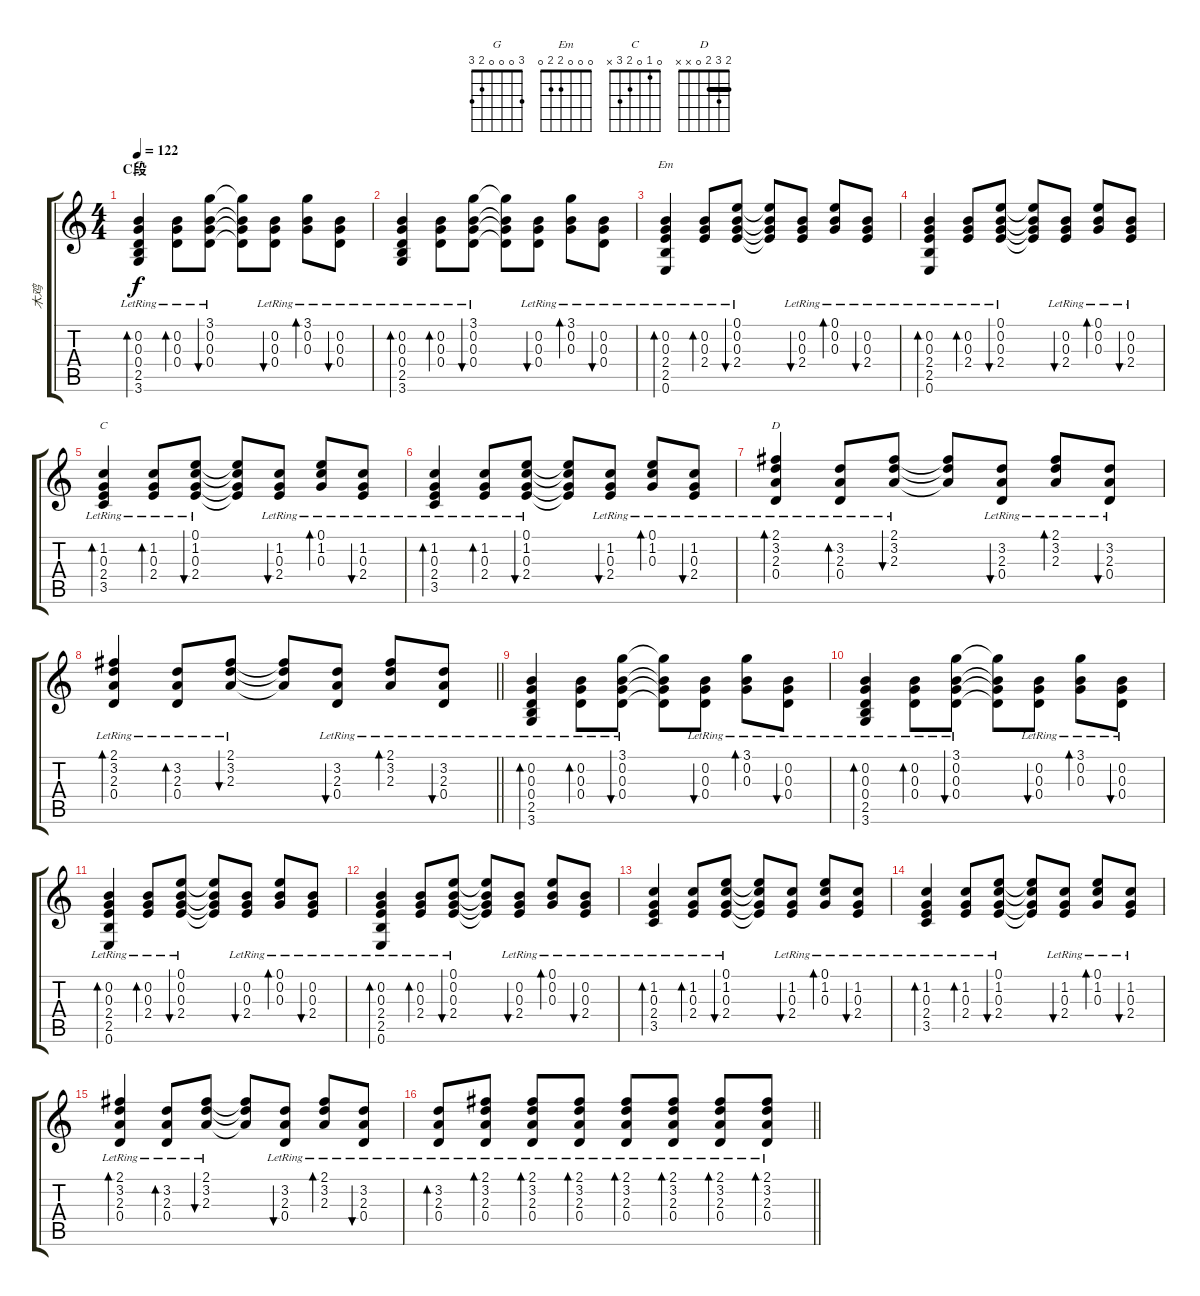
\track ("木鸡" "木鸡") {instrument acousticguitarsteel}
\staff {score tabs}
\tuning (E4 B3 G3 D3 A2 E2) {hide}
\chord ("G" 3 0 0 0 2 3)
\chord ("Em" 0 0 0 2 2 0)
\chord ("C" 0 1 0 2 3 x)
\chord ("D" 2 3 2 0 x x) {barre 2}
\ts (4 4)
\section ("" "C段")
\tempo 122
\clef g2
\ks c
(0.2{lr} 0.3{lr} 0.4{lr} 2.5{lr} 3.6{lr}).4{bd 30 ch "G" dy f} (0.2{lr} 0.3{lr} 0.4{lr}).8{bd 30} (3.1{lr} 0.2{lr} 0.3{lr} 0.4{lr}).8{bu 30} (3.1{t} 0.2{t} 0.3{t} 0.4{t}).8 (0.2{lr} 0.3{lr} 0.4{lr}).8{bu 30} (3.1{lr} 0.2{lr} 0.3{lr}).8{bd 30} (0.2{lr} 0.3{lr} 0.4{lr}).8{bu 30} |
(0.2{lr} 0.3{lr} 0.4{lr} 2.5{lr} 3.6{lr}).4{bd 30} (0.2{lr} 0.3{lr} 0.4{lr}).8{bd 30} (3.1{lr} 0.2{lr} 0.3{lr} 0.4{lr}).8{bu 30} (3.1{t} 0.2{t} 0.3{t} 0.4{t}).8 (0.2{lr} 0.3{lr} 0.4{lr}).8{bu 30} (3.1{lr} 0.2{lr} 0.3{lr}).8{bd 30} (0.2{lr} 0.3{lr} 0.4{lr}).8{bu 30} |
(0.2{lr} 0.3{lr} 2.4{lr} 2.5{lr} 0.6{lr}).4{bd 30 ch "Em"} (0.2{lr} 0.3{lr} 2.4{lr}).8{bd 30} (0.1{lr} 0.2{lr} 0.3{lr} 2.4{lr}).8{bu 30} (0.1{t} 0.2{t} 0.3{t} 2.4{t}).8 (0.2{lr} 0.3{lr} 2.4{lr}).8{bu 30} (0.1{lr} 0.2{lr} 0.3{lr}).8{bd 30} (0.2{lr} 0.3{lr} 2.4{lr}).8{bu 30} |
(0.2{lr} 0.3{lr} 2.4{lr} 2.5{lr} 0.6{lr}).4{bd 30} (0.2{lr} 0.3{lr} 2.4{lr}).8{bd 30} (0.1{lr} 0.2{lr} 0.3{lr} 2.4{lr}).8{bu 30} (0.1{t} 0.2{t} 0.3{t} 2.4{t}).8 (0.2{lr} 0.3{lr} 2.4{lr}).8{bu 30} (0.1{lr} 0.2{lr} 0.3{lr}).8{bd 30} (0.2{lr} 0.3{lr} 2.4{lr}).8{bu 30} |
(1.2{lr} 0.3{lr} 2.4{lr} 3.5{lr}).4{bd 30 ch "C"} (1.2{lr} 0.3{lr} 2.4{lr}).8{bd 30} (0.1{lr} 1.2{lr} 0.3{lr} 2.4{lr}).8{bu 30} (0.1{t} 1.2{t} 0.3{t} 2.4{t}).8 (1.2{lr} 0.3{lr} 2.4{lr}).8{bu 30} (0.1{lr} 1.2{lr} 0.3{lr}).8{bd 30} (1.2{lr} 0.3{lr} 2.4{lr}).8{bu 30} |
(1.2{lr} 0.3{lr} 2.4{lr} 3.5{lr}).4{bd 30} (1.2{lr} 0.3{lr} 2.4{lr}).8{bd 30} (0.1{lr} 1.2{lr} 0.3{lr} 2.4{lr}).8{bu 30} (0.1{t} 1.2{t} 0.3{t} 2.4{t}).8 (1.2{lr} 0.3{lr} 2.4{lr}).8{bu 30} (0.1{lr} 1.2{lr} 0.3{lr}).8{bd 30} (1.2{lr} 0.3{lr} 2.4{lr}).8{bu 30} |
(2.1{lr} 3.2{lr} 2.3{lr} 0.4{lr}).4{bd 30 ch "D"} (3.2{lr} 2.3{lr} 0.4{lr}).8{bd 30} (2.1{lr} 3.2{lr} 2.3{lr}).8{bu 30} (2.1{t} 3.2{t} 2.3{t}).8 (3.2{lr} 2.3{lr} 0.4{lr}).8{bu 30} (2.1{lr} 3.2{lr} 2.3{lr}).8{bd 30} (3.2{lr} 2.3{lr} 0.4{lr}).8{bu 30} |
\barLineRight lightlight
(2.1{lr} 3.2{lr} 2.3{lr} 0.4{lr}).4{bd 30} (3.2{lr} 2.3{lr} 0.4{lr}).8{bd 30} (2.1{lr} 3.2{lr} 2.3{lr}).8{bu 30} (2.1{t} 3.2{t} 2.3{t}).8 (3.2{lr} 2.3{lr} 0.4{lr}).8{bu 30} (2.1{lr} 3.2{lr} 2.3{lr}).8{bd 30} (3.2{lr} 2.3{lr} 0.4{lr}).8{bu 30} |
(0.2{lr} 0.3{lr} 0.4{lr} 2.5{lr} 3.6{lr}).4{bd 30} (0.2{lr} 0.3{lr} 0.4{lr}).8{bd 30} (3.1{lr} 0.2{lr} 0.3{lr} 0.4{lr}).8{bu 30} (3.1{t} 0.2{t} 0.3{t} 0.4{t}).8 (0.2{lr} 0.3{lr} 0.4{lr}).8{bu 30} (3.1{lr} 0.2{lr} 0.3{lr}).8{bd 30} (0.2{lr} 0.3{lr} 0.4{lr}).8{bu 30} |
(0.2{lr} 0.3{lr} 0.4{lr} 2.5{lr} 3.6{lr}).4{bd 30} (0.2{lr} 0.3{lr} 0.4{lr}).8{bd 30} (3.1{lr} 0.2{lr} 0.3{lr} 0.4{lr}).8{bu 30} (3.1{t} 0.2{t} 0.3{t} 0.4{t}).8 (0.2{lr} 0.3{lr} 0.4{lr}).8{bu 30} (3.1{lr} 0.2{lr} 0.3{lr}).8{bd 30} (0.2{lr} 0.3{lr} 0.4{lr}).8{bu 30} |
(0.2{lr} 0.3{lr} 2.4{lr} 2.5{lr} 0.6{lr}).4{bd 30} (0.2{lr} 0.3{lr} 2.4{lr}).8{bd 30} (0.1{lr} 0.2{lr} 0.3{lr} 2.4{lr}).8{bu 30} (0.1{t} 0.2{t} 0.3{t} 2.4{t}).8 (0.2{lr} 0.3{lr} 2.4{lr}).8{bu 30} (0.1{lr} 0.2{lr} 0.3{lr}).8{bd 30} (0.2{lr} 0.3{lr} 2.4{lr}).8{bu 30} |
(0.2{lr} 0.3{lr} 2.4{lr} 2.5{lr} 0.6{lr}).4{bd 30} (0.2{lr} 0.3{lr} 2.4{lr}).8{bd 30} (0.1{lr} 0.2{lr} 0.3{lr} 2.4{lr}).8{bu 30} (0.1{t} 0.2{t} 0.3{t} 2.4{t}).8 (0.2{lr} 0.3{lr} 2.4{lr}).8{bu 30} (0.1{lr} 0.2{lr} 0.3{lr}).8{bd 30} (0.2{lr} 0.3{lr} 2.4{lr}).8{bu 30} |
(1.2{lr} 0.3{lr} 2.4{lr} 3.5{lr}).4{bd 30} (1.2{lr} 0.3{lr} 2.4{lr}).8{bd 30} (0.1{lr} 1.2{lr} 0.3{lr} 2.4{lr}).8{bu 30} (0.1{t} 1.2{t} 0.3{t} 2.4{t}).8 (1.2{lr} 0.3{lr} 2.4{lr}).8{bu 30} (0.1{lr} 1.2{lr} 0.3{lr}).8{bd 30} (1.2{lr} 0.3{lr} 2.4{lr}).8{bu 30} |
(1.2{lr} 0.3{lr} 2.4{lr} 3.5{lr}).4{bd 30} (1.2{lr} 0.3{lr} 2.4{lr}).8{bd 30} (0.1{lr} 1.2{lr} 0.3{lr} 2.4{lr}).8{bu 30} (0.1{t} 1.2{t} 0.3{t} 2.4{t}).8 (1.2{lr} 0.3{lr} 2.4{lr}).8{bu 30} (0.1{lr} 1.2{lr} 0.3{lr}).8{bd 30} (1.2{lr} 0.3{lr} 2.4{lr}).8{bu 30} |
(2.1{lr} 3.2{lr} 2.3{lr} 0.4{lr}).4{bd 30} (3.2{lr} 2.3{lr} 0.4{lr}).8{bd 30} (2.1{lr} 3.2{lr} 2.3{lr}).8{bu 30} (2.1{t} 3.2{t} 2.3{t}).8 (3.2{lr} 2.3{lr} 0.4{lr}).8{bu 30} (2.1{lr} 3.2{lr} 2.3{lr}).8{bd 30} (3.2{lr} 2.3{lr} 0.4{lr}).8{bu 30} |
\barLineRight lightlight
(3.2{lr} 2.3{lr} 0.4{lr}).8{bd 30} (2.1{lr} 3.2{lr} 2.3{lr} 0.4{lr}).8{bd 30} (2.1{lr} 3.2{lr} 2.3{lr} 0.4{lr}).8{bd 30} (2.1{lr} 3.2{lr} 2.3{lr} 0.4{lr}).8{bd 30} (2.1{lr} 3.2{lr} 2.3{lr} 0.4{lr}).8{bd 30} (2.1{lr} 3.2{lr} 2.3{lr} 0.4{lr}).8{bd 30} (2.1{lr} 3.2{lr} 2.3{lr} 0.4{lr}).8{bd 30} (2.1{lr} 3.2{lr} 2.3{lr} 0.4{lr}).8{bd 30}
